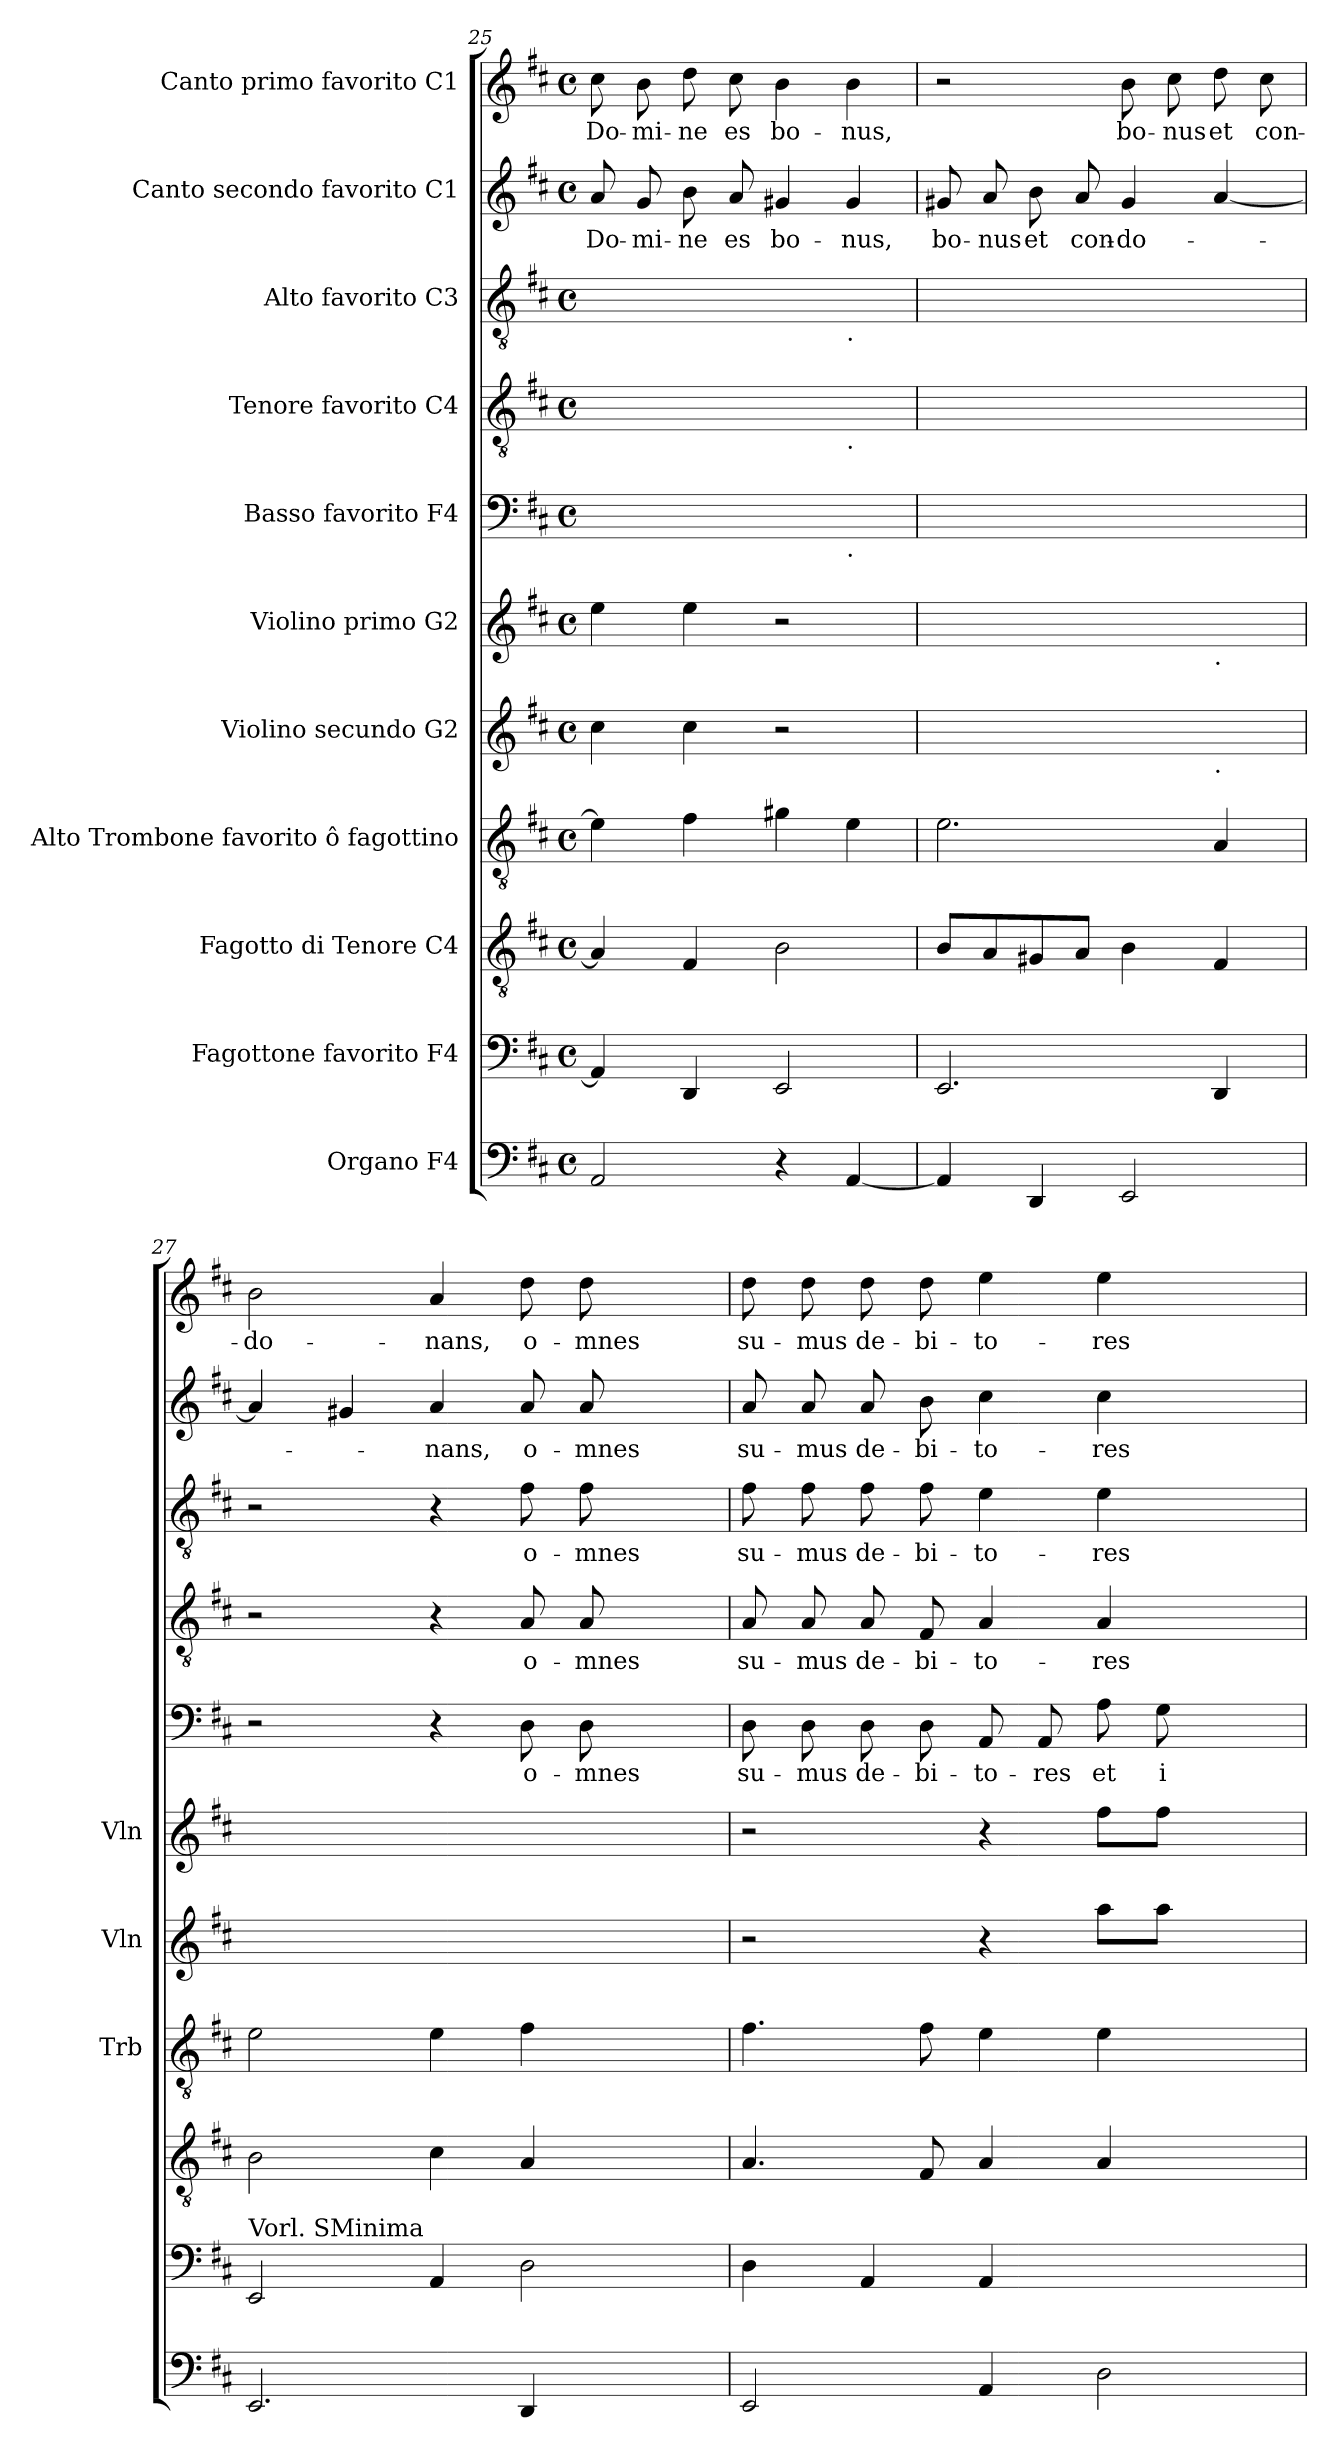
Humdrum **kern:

**kern	**kern	**kern	**kern	**kern	**kern	**kern	**text	**kern	**text	**kern	**text	**kern	**text	**kern	**text
*part11	*part10	*part9	*part8	*part7	*part6	*part5	*part5	*part4	*part4	*part3	*part3	*part2	*part2	*part1	*part1
*staff11	*staff10	*staff9	*staff8	*staff7	*staff6	*staff5	*staff5	*staff4	*staff4	*staff3	*staff3	*staff2	*staff2	*staff1	*staff1
*I"Organo  F4	*I"Fagottone favorito  F4	*I"Fagotto di Tenore  C4	*I"Alto Trombone favorito  ô fagottino	*I"Violino secundo  G2	*I"Violino primo  G2	*I"Basso favorito  F4	*	*I"Tenore favorito  C4	*	*I"Alto favorito  C3	*	*I"Canto secondo favorito  C1	*	*I"Canto primo favorito  C1	*
*	*	*	*I'Trb	*I'Vln	*I'Vln	*	*	*	*	*	*	*	*	*	*
!!LO:LB:g=z
*clefF4	*clefF4	*clefGv2	*clefGv2	*clefG2	*clefG2	*clefF4	*	*clefGv2	*	*clefGv2	*	*clefG2	*	*clefG2	*
*k[f#c#]	*k[f#c#]	*k[f#c#]	*k[f#c#]	*k[f#c#]	*k[f#c#]	*k[f#c#]	*	*k[f#c#]	*	*k[f#c#]	*	*k[f#c#]	*	*k[f#c#]	*
*D:	*D:	*D:	*D:	*D:	*D:	*D:	*	*D:	*	*D:	*	*D:	*	*D:	*
*M4/4	*M4/4	*M4/4	*M4/4	*M4/4	*M4/4	*M4/4	*	*M4/4	*	*M4/4	*	*M4/4	*	*M4/4	*
*met(c)	*met(c)	*met(c)	*met(c)	*met(c)	*met(c)	*met(c)	*	*met(c)	*	*met(c)	*	*met(c)	*	*met(c)	*
=25	=25	=25	=25	=25	=25	=25	=25	=25	=25	=25	=25	=25	=25	=25	=25
!	!	!	!	!	!	!	!	!	!	!	!	!	!LO:LY:b	!	!LO:LY:b
2AA/	4AA/]	4A/]	4e\]	4cc#\	4ee\	4ryy	.	4ryy	.	4ryy	.	8a/	Do-	8cc#\	Do-
!	!	!	!	!	!	!	!	!	!	!	!	!	!LO:LY:b	!	!LO:LY:b
.	.	.	.	.	.	.	.	.	.	.	.	8g/	-mi-	8b\	-mi-
!	!	!	!	!	!	!	!	!	!	!	!	!	!LO:LY:b	!	!LO:LY:b
.	4DD/	4F#/	4f#\	4cc#\	4ee\	4ryy	.	4ryy	.	4ryy	.	8b\	-ne	8dd\	-ne
!	!	!	!	!	!	!	!	!	!	!	!	!	!LO:LY:b	!	!LO:LY:b
.	.	.	.	.	.	.	.	.	.	.	.	8a/	es	8cc#\	es
!	!	!	!	!	!	!	!	!	!	!	!	!	!LO:LY:b	!	!LO:LY:b
4r	2EE/	2B\	4g#X\	2r	2r	4ryy	.	4ryy	.	4ryy	.	4g#X/	bo-	4b\	bo-
!	!	!	!	!	!	!	!	!	!	!LO:TX:b:t=.	!	!	!	!	!
!	!	!	!	!	!	!	!	!LO:TX:b:t=.	!	!	!	!	!	!	!
!	!	!	!	!	!	!LO:TX:b:t=.	!	!	!	!	!	!	!	!	!
!	!	!	!	!	!	!	!	!	!	!	!	!	!LO:LY:b	!	!LO:LY:b
[4AA/	.	.	4e\	.	.	4ryy	.	4ryy	.	4ryy	.	4g#/	-nus,	4b\	-nus,
!!LO:LB:g=z
=26	=26	=26	=26	=26	=26	=26	=26	=26	=26	=26	=26	=26	=26	=26	=26
!	!	!	!	!	!	!	!	!	!	!	!	!	!LO:LY:b	!	!
4AA/]	2.EE/	8B/L	2.e\	4ryy	4ryy	4ryy	.	4ryy	.	4ryy	.	8g#X/	bo-	2r	.
!	!	!	!	!	!	!	!	!	!	!	!	!	!LO:LY:b	!	!
.	.	8A/	.	.	.	.	.	.	.	.	.	8a/	-nus	.	.
!	!	!	!	!	!	!	!	!	!	!	!	!	!LO:LY:b	!	!
4DD/	.	8G#X/	.	4ryy	4ryy	4ryy	.	4ryy	.	4ryy	.	8b\	et	.	.
!	!	!	!	!	!	!	!	!	!	!	!	!	!LO:LY:b	!	!
.	.	8A/J	.	.	.	.	.	.	.	.	.	8a/	con-	.	.
!	!	!	!	!	!	!	!	!	!	!	!	!	!LO:LY:b	!	!LO:LY:b
2EE/	.	4B\	.	4ryy	4ryy	4ryy	.	4ryy	.	4ryy	.	4g#/	-do-	8b\	bo-
!	!	!	!	!	!	!	!	!	!	!	!	!	!	!	!LO:LY:b
.	.	.	.	.	.	.	.	.	.	.	.	.	.	8cc#\	-nus
!	!	!	!	!	!LO:TX:b:t=.	!	!	!	!	!	!	!	!	!	!
!	!	!	!	!LO:TX:b:t=.	!	!	!	!	!	!	!	!	!	!	!
!	!	!	!	!	!	!	!	!	!	!	!	!	!	!	!LO:LY:b
.	4DD/	4F#/	4A/	4ryy	4ryy	4ryy	.	4ryy	.	4ryy	.	[4a/	.	8dd\	et
!	!	!	!	!	!	!	!	!	!	!	!	!	!	!	!LO:LY:b
.	.	.	.	.	.	.	.	.	.	.	.	.	.	8cc#\	con-
=27	=27	=27	=27	=27	=27	=27	=27	=27	=27	=27	=27	=27	=27	=27	=27
!	!LO:TX:a:t=Vorl. SMinima	!	!	!	!	!	!	!	!	!	!	!	!	!	!
!	!	!	!	!	!	!	!	!	!	!	!	!	!	!	!LO:LY:b
2.EE/	2EE/	2B\	2e\	4ryy	4ryy	2r	.	2r	.	2r	.	4a/]	.	2b\	-do-
.	.	.	.	4ryy	4ryy	.	.	.	.	.	.	4g#X/	.	.	.
!	!	!	!	!	!	!	!	!	!	!	!	!	!LO:LY:b	!	!LO:LY:b
.	4AA/	4c#\	4e\	4ryy	4ryy	4r	.	4r	.	4r	.	4a/	-nans,	4a/	-nans,
!	!	!	!	!	!	!	!LO:LY:b	!	!LO:LY:b	!	!LO:LY:b	!	!LO:LY:b	!	!LO:LY:b
4DD/	2D\	4A/	4f#\	4ryy	4ryy	8D\	o-	8A/	o-	8f#\	o-	8a/	o-	8dd\	o-
!	!	!	!	!	!	!	!LO:LY:b	!	!LO:LY:b	!	!LO:LY:b	!	!LO:LY:b	!	!LO:LY:b
.	.	.	.	.	.	8D\	-mnes	8A/	-mnes	8f#\	-mnes	8a/	-mnes	8dd\	-mnes
4ryy	.	4ryy	4ryy	4ryy	4ryy	4ryy	.	4ryy	.	4ryy	.	4ryy	.	4ryy	.
=28	=28	=28	=28	=28	=28	=28	=28	=28	=28	=28	=28	=28	=28	=28	=28
!	!	!	!	!	!	!	!LO:LY:b	!	!LO:LY:b	!	!LO:LY:b	!	!LO:LY:b	!	!LO:LY:b
2EE/	4D\	4.A/	4.f#\	2r	2r	8D\	su-	8A/	su-	8f#\	su-	8a/	su-	8dd\	su-
!	!	!	!	!	!	!	!LO:LY:b	!	!LO:LY:b	!	!LO:LY:b	!	!LO:LY:b	!	!LO:LY:b
.	.	.	.	.	.	8D\	-mus	8A/	-mus	8f#\	-mus	8a/	-mus	8dd\	-mus
!	!	!	!	!	!	!	!LO:LY:b	!	!LO:LY:b	!	!LO:LY:b	!	!LO:LY:b	!	!LO:LY:b
.	4AA/	.	.	.	.	8D\	de-	8A/	de-	8f#\	de-	8a/	de-	8dd\	de-
!	!	!	!	!	!	!	!LO:LY:b	!	!LO:LY:b	!	!LO:LY:b	!	!LO:LY:b	!	!LO:LY:b
.	.	8F#/	8f#\	.	.	8D\	-bi-	8F#/	-bi-	8f#\	-bi-	8b\	-bi-	8dd\	-bi-
!	!	!	!	!	!	!	!LO:LY:b	!	!LO:LY:b	!	!LO:LY:b	!	!LO:LY:b	!	!LO:LY:b
4AA/	4AA/	4A/	4e\	4r	4r	8AA/	-to-	4A/	-to-	4e\	-to-	4cc#\	-to-	4ee\	-to-
!	!	!	!	!	!	!	!LO:LY:b	!	!	!	!	!	!	!	!
.	.	.	.	.	.	8AA/	-res	.	.	.	.	.	.	.	.
!	!	!	!	!	!	!	!LO:LY:b	!	!LO:LY:b	!	!LO:LY:b	!	!LO:LY:b	!	!LO:LY:b
2D\	2ryy	4A/	4e\	8aa\L	8ff#\L	8A\	et	4A/	-res	4e\	-res	4cc#\	-res	4ee\	-res
!	!	!	!	!	!	!	!LO:LY:b	!	!	!	!	!	!	!	!
.	.	.	.	8aa\J	8ff#\J	8G\	i-	.	.	.	.	.	.	.	.
.	.	4ryy	4ryy	4ryy	4ryy	4ryy	.	4ryy	.	4ryy	.	4ryy	.	4ryy	.
=	=	=	=	=	=	=	=	=	=	=	=	=	=	=	=
*-	*-	*-	*-	*-	*-	*-	*-	*-	*-	*-	*-	*-	*-	*-	*-
